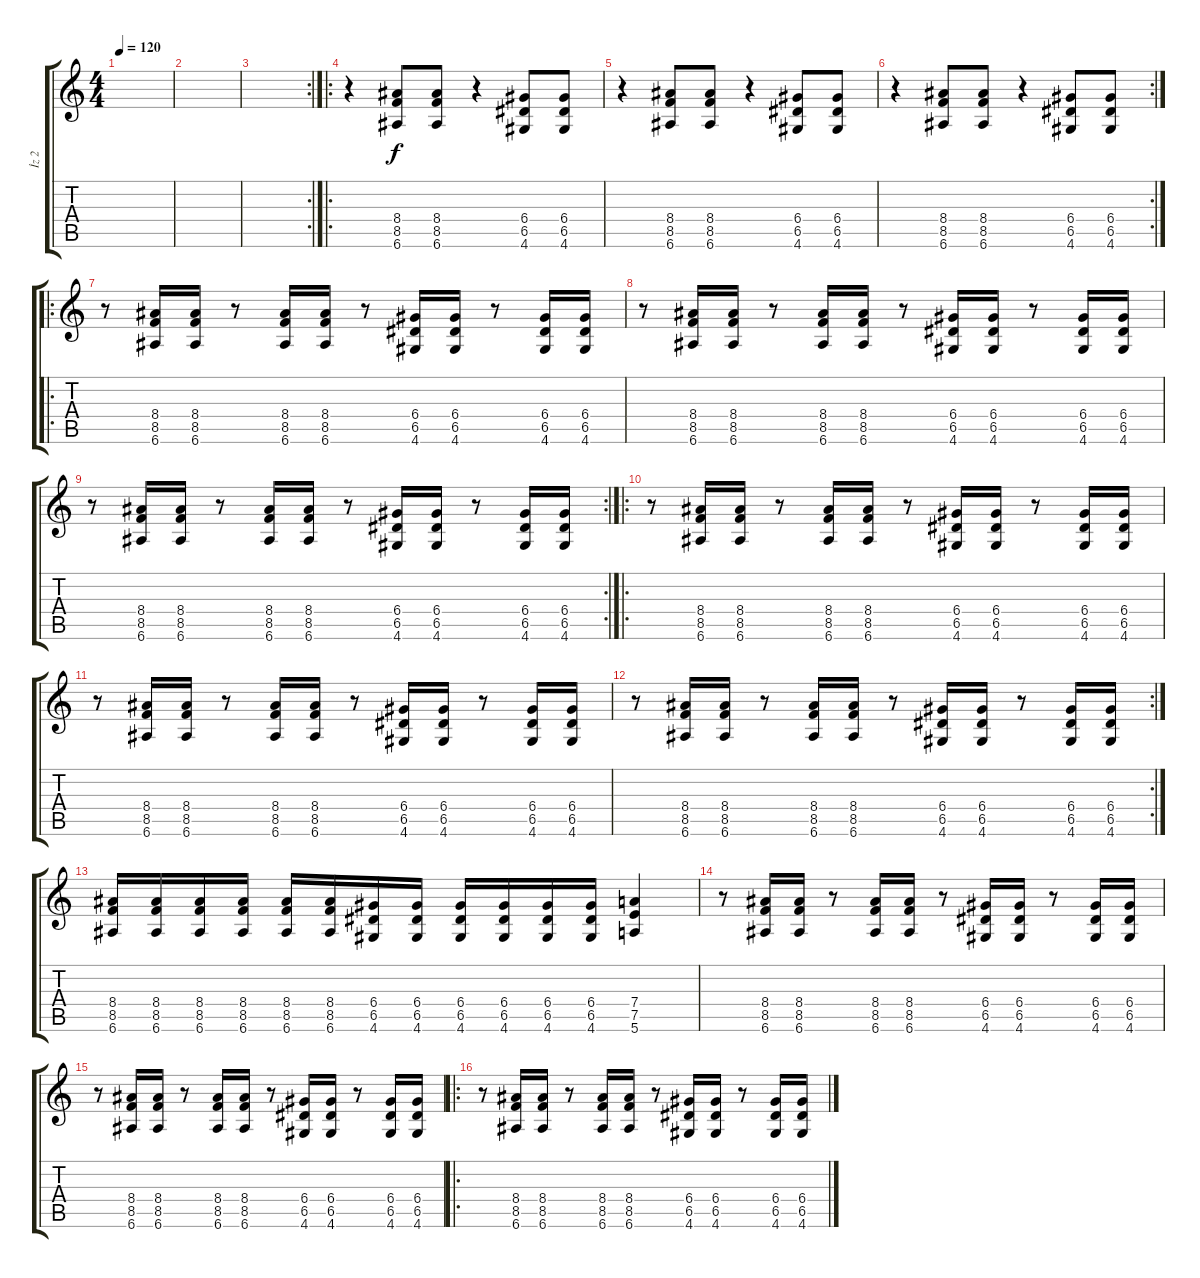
\track ("İz 2" "İz 2") {instrument electricguitarclean}
\staff {score tabs}
\tuning (E4 B3 G3 D3 A2 E2) {hide}
\ts (4 4)
\tempo 120
\clef g2
\ks c
|
|
\rc 2
|
\ro
r.4 (8.4 8.5 6.6).8 (8.4 8.5 6.6).8 r.4 (6.4 6.5 4.6).8 (6.4 6.5 4.6).8 |
r.4 (8.4 8.5 6.6).8 (8.4 8.5 6.6).8 r.4 (6.4 6.5 4.6).8 (6.4 6.5 4.6).8 |
\rc 2
r.4 (8.4 8.5 6.6).8 (8.4 8.5 6.6).8 r.4 (6.4 6.5 4.6).8 (6.4 6.5 4.6).8 |
\ro
r.8 (8.4 8.5 6.6).16 (8.4 8.5 6.6).16 r.8 (8.4 8.5 6.6).16 (8.4 8.5 6.6).16 r.8 (6.4 6.5 4.6).16 (6.4 6.5 4.6).16 r.8 (6.4 6.5 4.6).16 (6.4 6.5 4.6).16 |
r.8 (8.4 8.5 6.6).16 (8.4 8.5 6.6).16 r.8 (8.4 8.5 6.6).16 (8.4 8.5 6.6).16 r.8 (6.4 6.5 4.6).16 (6.4 6.5 4.6).16 r.8 (6.4 6.5 4.6).16 (6.4 6.5 4.6).16 |
\rc 2
r.8 (8.4 8.5 6.6).16 (8.4 8.5 6.6).16 r.8 (8.4 8.5 6.6).16 (8.4 8.5 6.6).16 r.8 (6.4 6.5 4.6).16 (6.4 6.5 4.6).16 r.8 (6.4 6.5 4.6).16 (6.4 6.5 4.6).16 |
\ro
r.8 (8.4 8.5 6.6).16 (8.4 8.5 6.6).16 r.8 (8.4 8.5 6.6).16 (8.4 8.5 6.6).16 r.8 (6.4 6.5 4.6).16 (6.4 6.5 4.6).16 r.8 (6.4 6.5 4.6).16 (6.4 6.5 4.6).16 |
r.8 (8.4 8.5 6.6).16 (8.4 8.5 6.6).16 r.8 (8.4 8.5 6.6).16 (8.4 8.5 6.6).16 r.8 (6.4 6.5 4.6).16 (6.4 6.5 4.6).16 r.8 (6.4 6.5 4.6).16 (6.4 6.5 4.6).16 |
\rc 2
r.8 (8.4 8.5 6.6).16 (8.4 8.5 6.6).16 r.8 (8.4 8.5 6.6).16 (8.4 8.5 6.6).16 r.8 (6.4 6.5 4.6).16 (6.4 6.5 4.6).16 r.8 (6.4 6.5 4.6).16 (6.4 6.5 4.6).16 |
(8.4 8.5 6.6).16 (8.4 8.5 6.6).16 (8.4 8.5 6.6).16 (8.4 8.5 6.6).16 (8.4 8.5 6.6).16 (8.4 8.5 6.6).16 (6.4 6.5 4.6).16 (6.4 6.5 4.6).16 (6.4 6.5 4.6).16 (6.4 6.5 4.6).16 (6.4 6.5 4.6).16 (6.4 6.5 4.6).16 (7.4 7.5 5.6).4 |
r.8 (8.4 8.5 6.6).16 (8.4 8.5 6.6).16 r.8 (8.4 8.5 6.6).16 (8.4 8.5 6.6).16 r.8 (6.4 6.5 4.6).16 (6.4 6.5 4.6).16 r.8 (6.4 6.5 4.6).16 (6.4 6.5 4.6).16 |
r.8 (8.4 8.5 6.6).16 (8.4 8.5 6.6).16 r.8 (8.4 8.5 6.6).16 (8.4 8.5 6.6).16 r.8 (6.4 6.5 4.6).16 (6.4 6.5 4.6).16 r.8 (6.4 6.5 4.6).16 (6.4 6.5 4.6).16 |
\ro
r.8 (8.4 8.5 6.6).16 (8.4 8.5 6.6).16 r.8 (8.4 8.5 6.6).16 (8.4 8.5 6.6).16 r.8 (6.4 6.5 4.6).16 (6.4 6.5 4.6).16 r.8 (6.4 6.5 4.6).16 (6.4 6.5 4.6).16
